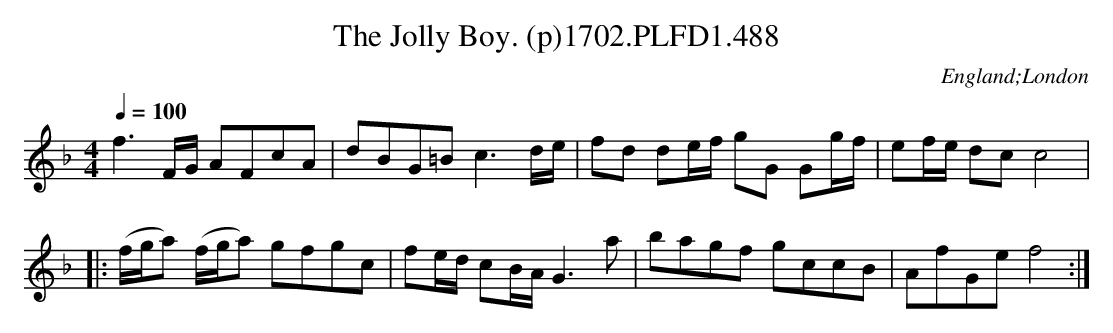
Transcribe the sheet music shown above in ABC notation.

X:1
T:Jolly Boy. (p)1702.PLFD1.488, The
M:4/4
L:1/8
Q:1/4=100
O:England;London
K:F
f3F/G/ AFcA|dBG=Bc3d/e/|fd de/f/ gG Gg/f/|ef/e/ dcc4|
|:(f/g/a) (f/g/a) gfgc|fe/d/ cB/A/G3a|bagf gccB|AfGef4:|
